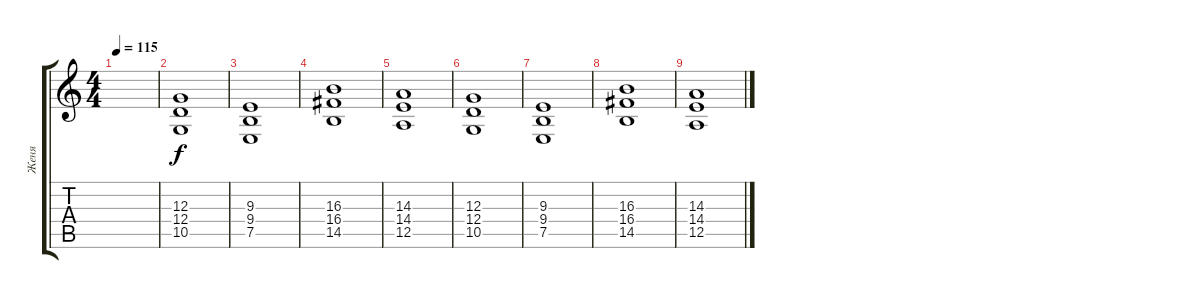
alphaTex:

\track ("Женя" "Женя") {instrument pad8sweep}
\staff {score tabs}
\tuning (E4 B3 G3 D3 A2 E2) {hide}
\ts (4 4)
\tempo 115
\clef g2
\ks c
|
(12.3 12.4 10.5).1 |
(9.3 9.4 7.5).1 |
(16.3 16.4 14.5).1 |
(14.3 14.4 12.5).1 |
(12.3 12.4 10.5).1 |
(9.3 9.4 7.5).1 |
(16.3 16.4 14.5).1 |
(14.3 14.4 12.5).1
